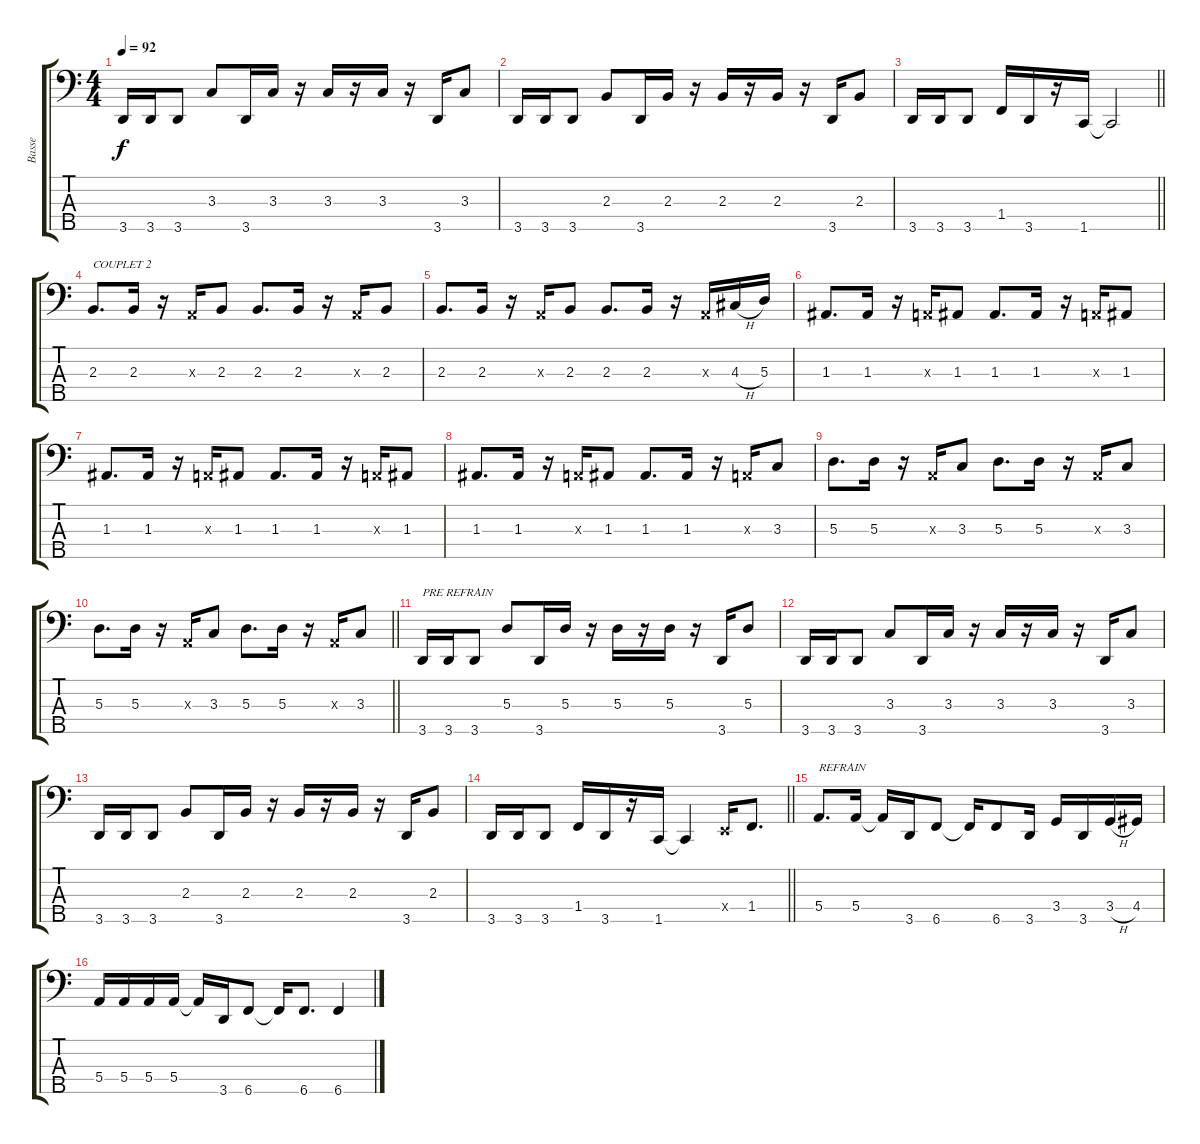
\track ("Basse" "Basse") {instrument acousticguitarnylon}
\staff {score tabs}
\tuning (G2 D2 A1 E1 B0) {hide}
\ts (4 4)
\tempo 92
\clef f4
\ks c
3.5.16{dy f} 3.5.16 3.5.8 3.3.8 3.5.16 3.3.16 r.16 3.3.16 r.16 3.3.16 r.16 3.5.16 3.3.8 |
3.5.16 3.5.16 3.5.8 2.3.8 3.5.16 2.3.16 r.16 2.3.16 r.16 2.3.16 r.16 3.5.16 2.3.8 |
\barLineRight lightlight
3.5.16 3.5.16 3.5.8 1.4.16 3.5.16 r.16 1.5.16 1.5{t}.2 |
2.3.8{d txt "COUPLET 2"} 2.3.16 r.16 0.3{x}.16 2.3.8 2.3.8{d} 2.3.16 r.16 0.3{x}.16 2.3.8 |
2.3.8{d} 2.3.16 r.16 0.3{x}.16 2.3.8 2.3.8{d} 2.3.16 r.16 0.3{x}.16 4.3{h}.16 5.3.16 |
1.3.8{d} 1.3.16 r.16 0.3{x}.16 1.3.8 1.3.8{d} 1.3.16 r.16 0.3{x}.16 1.3.8 |
1.3.8{d} 1.3.16 r.16 0.3{x}.16 1.3.8 1.3.8{d} 1.3.16 r.16 0.3{x}.16 1.3.8 |
1.3.8{d} 1.3.16 r.16 0.3{x}.16 1.3.8 1.3.8{d} 1.3.16 r.16 0.3{x}.16 3.3.8 |
5.3.8{d} 5.3.16 r.16 0.3{x}.16 3.3.8 5.3.8{d} 5.3.16 r.16 0.3{x}.16 3.3.8 |
\barLineRight lightlight
5.3.8{d} 5.3.16 r.16 0.3{x}.16 3.3.8 5.3.8{d} 5.3.16 r.16 0.3{x}.16 3.3.8 |
3.5.16{txt "PRE REFRAIN"} 3.5.16 3.5.8 5.3.8 3.5.16 5.3.16 r.16 5.3.16 r.16 5.3.16 r.16 3.5.16 5.3.8 |
3.5.16 3.5.16 3.5.8 3.3.8 3.5.16 3.3.16 r.16 3.3.16 r.16 3.3.16 r.16 3.5.16 3.3.8 |
3.5.16 3.5.16 3.5.8 2.3.8 3.5.16 2.3.16 r.16 2.3.16 r.16 2.3.16 r.16 3.5.16 2.3.8 |
\barLineRight lightlight
3.5.16 3.5.16 3.5.8 1.4.16 3.5.16 r.16 1.5.16 1.5{t}.4 0.4{x}.16 1.4.8{d} |
5.4.8{d txt "REFRAIN"} 5.4.16 5.4{t}.16 3.5.16 6.5.8 6.5{t}.16 6.5.8 3.5.16 3.4.16 3.5.16 3.4{h}.16 4.4.16 |
5.4.16 5.4.16 5.4.16 5.4.16 5.4{t}.16 3.5.16 6.5.8 6.5{t}.16 6.5.8{d} 6.5.4
